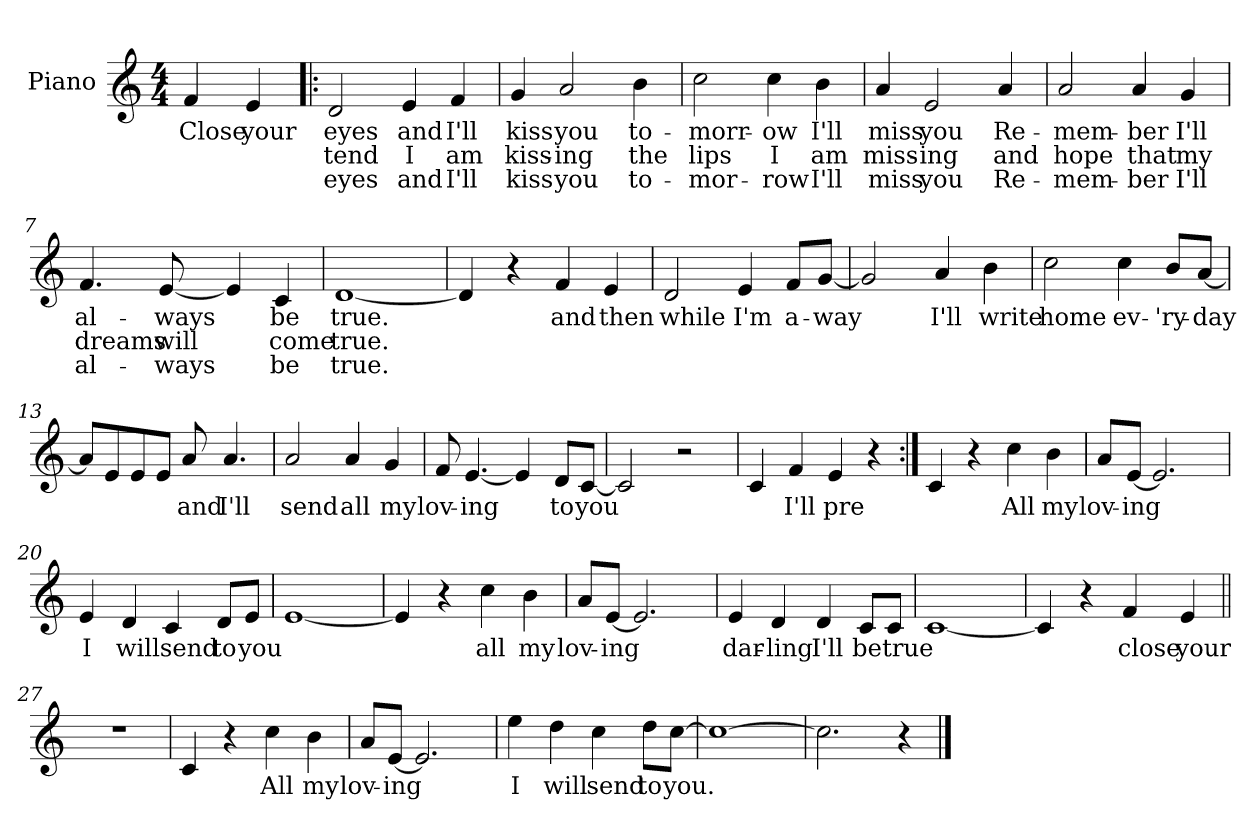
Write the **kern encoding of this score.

**kern	**text	**text	**text
*part1	*part1	*part1	*part1
*staff1	*staff1	*staff1	*staff1
*I"Piano	*	*	*
*I'Pno	*	*	*
*clefG2	*	*	*
*k[]	*	*	*
*C:	*	*	*
*M4/4	*	*	*
=1	=1	=1	=1
4f/	Close	.	.
4e/	your	.	.
=2!|:	=2!|:	=2!|:	=2!|:
2d/	eyes	tend	eyes
4e/	and	I	and
4f/	I'll	am	I'll
=3	=3	=3	=3
4g/	kiss	kiss-	kiss
2a/	you	-ing	you
4b\	to-	the	to-
=4	=4	=4	=4
2cc\	morr-	lips	-mor-
4cc\	-ow	I	-row
4b\	I'll	am	I'll
=5	=5	=5	=5
4a/	miss	miss-	miss
2e/	you	-ing	you
4a/	Re-	and	Re-
!!LO:LB:g=z
=6	=6	=6	=6
2a/	-mem-	hope	-mem-
4a/	-ber	that	-ber
4g/	I'll	my	I'll
=7	=7	=7	=7
4.f/	al-	dreams	al-
[8e/	-ways	will	-ways
4e/]	.	.	.
4c/	be	come	be
=8	=8	=8	=8
[1d	true.	true.	true.
=9	=9	=9	=9
4d/]	.	.	.
4r	.	.	.
4f/	and	.	.
4e/	then	.	.
=10	=10	=10	=10
2d/	while	.	.
4e/	I'm	.	.
8f/L	a-	.	.
[8g/J	-way	.	.
!!LO:LB:g=z
=11	=11	=11	=11
2g/]	.	.	.
4a/	I'll	.	.
4b\	write	.	.
=12	=12	=12	=12
2cc\	home	.	.
4cc\	ev-	.	.
8b/L	-'ry-	.	.
[8a/J	-day	.	.
=13	=13	=13	=13
8a/L]	.	.	.
8e/	.	.	.
8e/	.	.	.
8e/J	.	.	.
8a/	and	.	.
4.a/	I'll	.	.
=14	=14	=14	=14
2a/	send	.	.
4a/	all	.	.
4g/	my	.	.
=15	=15	=15	=15
8f/	lov-	.	.
[4.e/	ing	.	.
4e/]	.	.	.
8d/L	to	.	.
[8c/J	you	.	.
!!LO:LB:g=z
=16	=16	=16	=16
2c/]	.	.	.
2r	.	.	.
=17	=17	=17	=17
4c/	.	.	.
4f/	I'll	.	.
4e/	-pre	.	.
4r	.	.	.
=18:|!	=18:|!	=18:|!	=18:|!
4c/	.	.	.
4r	.	.	.
4cc\	-All	.	.
4b\	my	.	.
=19	=19	=19	=19
8a/L	lov-	.	.
[8e/J	-ing	.	.
2.e/]	.	.	.
=20	=20	=20	=20
4e/	I	.	.
4d/	will	.	.
4c/	send	.	.
8d/L	to	.	.
8e/J	you	.	.
=21	=21	=21	=21
[1e	.	.	.
!!LO:LB:g=z
=22	=22	=22	=22
4e/]	.	.	.
4r	.	.	.
4cc\	all	.	.
4b\	my	.	.
=23	=23	=23	=23
8a/L	lov-	.	.
[8e/J	-ing	.	.
2.e/]	.	.	.
=24	=24	=24	=24
4e/	dar-	.	.
4d/	-ling	.	.
4d/	I'll	.	.
8c/L	be	.	.
8c/J	true	.	.
=25	=25	=25	=25
[1c	.	.	.
=26	=26	=26	=26
4c/]	.	.	.
4r	.	.	.
4f/	close	.	.
4e/	your	.	.
!!LO:LB:g=z
=27||	=27||	=27||	=27||
1r	.	.	.
=28	=28	=28	=28
4c/	.	.	.
4r	.	.	.
4cc\	All	.	.
4b\	my	.	.
=29	=29	=29	=29
8a/L	lov-	.	.
[8e/J	-ing	.	.
2.e/]	.	.	.
=30	=30	=30	=30
4ee\	I	.	.
4dd\	will	.	.
4cc\	send	.	.
8dd\L	to	.	.
[8cc\J	you.	.	.
=31	=31	=31	=31
1cc_	.	.	.
=32	=32	=32	=32
2.cc\]	.	.	.
4r	.	.	.
==	==	==	==
*-	*-	*-	*-
